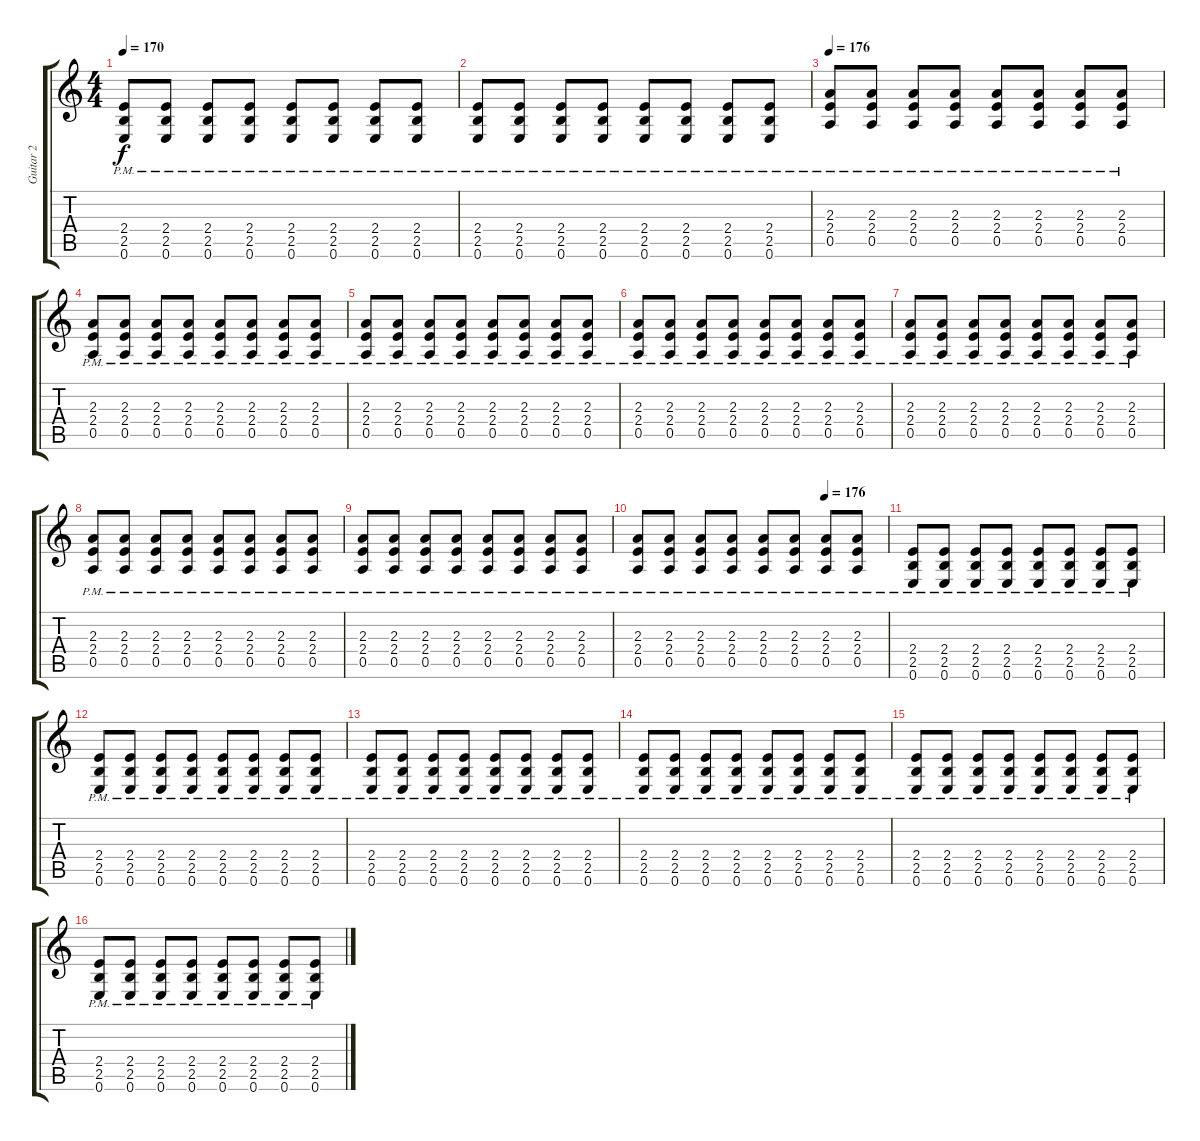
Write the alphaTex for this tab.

\track ("Guitar 2" "Guitar 2") {instrument distortionguitar}
\staff {score tabs}
\tuning (E4 B3 G3 D3 A2 E2) {hide}
\ts (4 4)
\tempo 170
\clef g2
\ks c
(2.4{pm} 2.5{pm} 0.6{pm}).8{dy f} (2.4{pm} 2.5{pm} 0.6{pm}).8 (2.4{pm} 2.5{pm} 0.6{pm}).8 (2.4{pm} 2.5{pm} 0.6{pm}).8 (2.4{pm} 2.5{pm} 0.6{pm}).8 (2.4{pm} 2.5{pm} 0.6{pm}).8 (2.4{pm} 2.5{pm} 0.6{pm}).8 (2.4{pm} 2.5{pm} 0.6{pm}).8 |
(2.4{pm} 2.5{pm} 0.6{pm}).8 (2.4{pm} 2.5{pm} 0.6{pm}).8 (2.4{pm} 2.5{pm} 0.6{pm}).8 (2.4{pm} 2.5{pm} 0.6{pm}).8 (2.4{pm} 2.5{pm} 0.6{pm}).8 (2.4{pm} 2.5{pm} 0.6{pm}).8 (2.4{pm} 2.5{pm} 0.6{pm}).8 (2.4{pm} 2.5{pm} 0.6{pm}).8 |
\tempo 176
(2.3{pm} 2.4{pm} 0.5{pm}).8 (2.3{pm} 2.4{pm} 0.5{pm}).8 (2.3{pm} 2.4{pm} 0.5{pm}).8 (2.3{pm} 2.4{pm} 0.5{pm}).8 (2.3{pm} 2.4{pm} 0.5{pm}).8 (2.3{pm} 2.4{pm} 0.5{pm}).8 (2.3{pm} 2.4{pm} 0.5{pm}).8 (2.3{pm} 2.4{pm} 0.5{pm}).8 |
(2.3{pm} 2.4{pm} 0.5{pm}).8 (2.3{pm} 2.4{pm} 0.5{pm}).8 (2.3{pm} 2.4{pm} 0.5{pm}).8 (2.3{pm} 2.4{pm} 0.5{pm}).8 (2.3{pm} 2.4{pm} 0.5{pm}).8 (2.3{pm} 2.4{pm} 0.5{pm}).8 (2.3{pm} 2.4{pm} 0.5{pm}).8 (2.3{pm} 2.4{pm} 0.5{pm}).8 |
(2.3{pm} 2.4{pm} 0.5{pm}).8 (2.3{pm} 2.4{pm} 0.5{pm}).8 (2.3{pm} 2.4{pm} 0.5{pm}).8 (2.3{pm} 2.4{pm} 0.5{pm}).8 (2.3{pm} 2.4{pm} 0.5{pm}).8 (2.3{pm} 2.4{pm} 0.5{pm}).8 (2.3{pm} 2.4{pm} 0.5{pm}).8 (2.3{pm} 2.4{pm} 0.5{pm}).8 |
(2.3{pm} 2.4{pm} 0.5{pm}).8 (2.3{pm} 2.4{pm} 0.5{pm}).8 (2.3{pm} 2.4{pm} 0.5{pm}).8 (2.3{pm} 2.4{pm} 0.5{pm}).8 (2.3{pm} 2.4{pm} 0.5{pm}).8 (2.3{pm} 2.4{pm} 0.5{pm}).8 (2.3{pm} 2.4{pm} 0.5{pm}).8 (2.3{pm} 2.4{pm} 0.5{pm}).8 |
(2.3{pm} 2.4{pm} 0.5{pm}).8 (2.3{pm} 2.4{pm} 0.5{pm}).8 (2.3{pm} 2.4{pm} 0.5{pm}).8 (2.3{pm} 2.4{pm} 0.5{pm}).8 (2.3{pm} 2.4{pm} 0.5{pm}).8 (2.3{pm} 2.4{pm} 0.5{pm}).8 (2.3{pm} 2.4{pm} 0.5{pm}).8 (2.3{pm} 2.4{pm} 0.5{pm}).8 |
(2.3{pm} 2.4{pm} 0.5{pm}).8 (2.3{pm} 2.4{pm} 0.5{pm}).8 (2.3{pm} 2.4{pm} 0.5{pm}).8 (2.3{pm} 2.4{pm} 0.5{pm}).8 (2.3{pm} 2.4{pm} 0.5{pm}).8 (2.3{pm} 2.4{pm} 0.5{pm}).8 (2.3{pm} 2.4{pm} 0.5{pm}).8 (2.3{pm} 2.4{pm} 0.5{pm}).8 |
(2.3{pm} 2.4{pm} 0.5{pm}).8 (2.3{pm} 2.4{pm} 0.5{pm}).8 (2.3{pm} 2.4{pm} 0.5{pm}).8 (2.3{pm} 2.4{pm} 0.5{pm}).8 (2.3{pm} 2.4{pm} 0.5{pm}).8 (2.3{pm} 2.4{pm} 0.5{pm}).8 (2.3{pm} 2.4{pm} 0.5{pm}).8 (2.3{pm} 2.4{pm} 0.5{pm}).8 |
\tempo (176 0.75)
(2.3{pm} 2.4{pm} 0.5{pm}).8 (2.3{pm} 2.4{pm} 0.5{pm}).8 (2.3{pm} 2.4{pm} 0.5{pm}).8 (2.3{pm} 2.4{pm} 0.5{pm}).8 (2.3{pm} 2.4{pm} 0.5{pm}).8 (2.3{pm} 2.4{pm} 0.5{pm}).8 (2.3{pm} 2.4{pm} 0.5{pm}).8 (2.3{pm} 2.4{pm} 0.5{pm}).8 |
(2.4{pm} 2.5{pm} 0.6{pm}).8 (2.4{pm} 2.5{pm} 0.6{pm}).8 (2.4{pm} 2.5{pm} 0.6{pm}).8 (2.4{pm} 2.5{pm} 0.6{pm}).8 (2.4{pm} 2.5{pm} 0.6{pm}).8 (2.4{pm} 2.5{pm} 0.6{pm}).8 (2.4{pm} 2.5{pm} 0.6{pm}).8 (2.4{pm} 2.5{pm} 0.6{pm}).8 |
(2.4{pm} 2.5{pm} 0.6{pm}).8 (2.4{pm} 2.5{pm} 0.6{pm}).8 (2.4{pm} 2.5{pm} 0.6{pm}).8 (2.4{pm} 2.5{pm} 0.6{pm}).8 (2.4{pm} 2.5{pm} 0.6{pm}).8 (2.4{pm} 2.5{pm} 0.6{pm}).8 (2.4{pm} 2.5{pm} 0.6{pm}).8 (2.4{pm} 2.5{pm} 0.6{pm}).8 |
(2.4{pm} 2.5{pm} 0.6{pm}).8 (2.4{pm} 2.5{pm} 0.6{pm}).8 (2.4{pm} 2.5{pm} 0.6{pm}).8 (2.4{pm} 2.5{pm} 0.6{pm}).8 (2.4{pm} 2.5{pm} 0.6{pm}).8 (2.4{pm} 2.5{pm} 0.6{pm}).8 (2.4{pm} 2.5{pm} 0.6{pm}).8 (2.4{pm} 2.5{pm} 0.6{pm}).8 |
(2.4{pm} 2.5{pm} 0.6{pm}).8 (2.4{pm} 2.5{pm} 0.6{pm}).8 (2.4{pm} 2.5{pm} 0.6{pm}).8 (2.4{pm} 2.5{pm} 0.6{pm}).8 (2.4{pm} 2.5{pm} 0.6{pm}).8 (2.4{pm} 2.5{pm} 0.6{pm}).8 (2.4{pm} 2.5{pm} 0.6{pm}).8 (2.4{pm} 2.5{pm} 0.6{pm}).8 |
(2.4{pm} 2.5{pm} 0.6{pm}).8 (2.4{pm} 2.5{pm} 0.6{pm}).8 (2.4{pm} 2.5{pm} 0.6{pm}).8 (2.4{pm} 2.5{pm} 0.6{pm}).8 (2.4{pm} 2.5{pm} 0.6{pm}).8 (2.4{pm} 2.5{pm} 0.6{pm}).8 (2.4{pm} 2.5{pm} 0.6{pm}).8 (2.4{pm} 2.5{pm} 0.6{pm}).8 |
(2.4{pm} 2.5{pm} 0.6{pm}).8 (2.4{pm} 2.5{pm} 0.6{pm}).8 (2.4{pm} 2.5{pm} 0.6{pm}).8 (2.4{pm} 2.5{pm} 0.6{pm}).8 (2.4{pm} 2.5{pm} 0.6{pm}).8 (2.4{pm} 2.5{pm} 0.6{pm}).8 (2.4{pm} 2.5{pm} 0.6{pm}).8 (2.4{pm} 2.5{pm} 0.6{pm}).8
